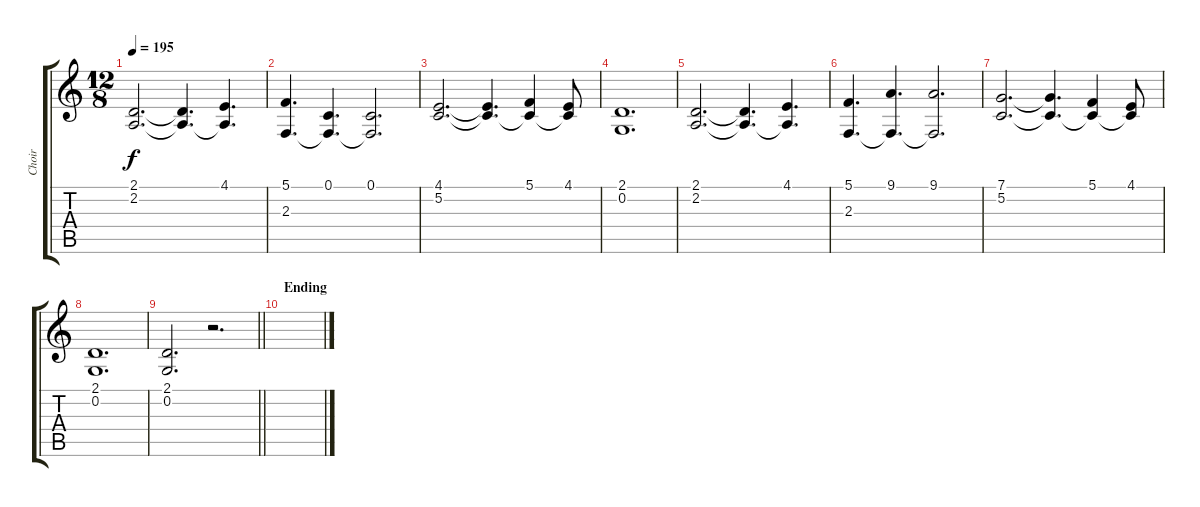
\track ("Choir" "Choir") {instrument choiraahs}
\staff {score tabs}
\tuning (C4 G3 Eb3 Bb2 F2 C2) {hide}
\ts (12 8)
\tempo 195
\clef g2
\ks c
(2.1 2.2).2{d dy f} (2.1{t} 2.2{t}).4{d} (4.1 2.2{t}).4{d} |
(5.1 2.3).4{d} (0.1 2.3{t}).4{d} (0.1 2.3{t}).2{d} |
(4.1 5.2).2{d} (4.1{t} 5.2{t}).4{d} (5.1 5.2{t}).4 (4.1 5.2{t}).8 |
(2.1 0.2).1{d} |
(2.1 2.2).2{d} (2.1{t} 2.2{t}).4{d} (4.1 2.2{t}).4{d} |
(5.1 2.3).4{d} (9.1 2.3{t}).4{d} (9.1 2.3{t}).2{d} |
(7.1 5.2).2{d} (7.1{t} 5.2{t}).4{d} (5.1 5.2{t}).4 (4.1 5.2{t}).8 |
(2.1 0.2).1{d} |
\barLineRight lightlight
(2.1 0.2).2{d} r.2{d} |
\section ("" "Ending")
